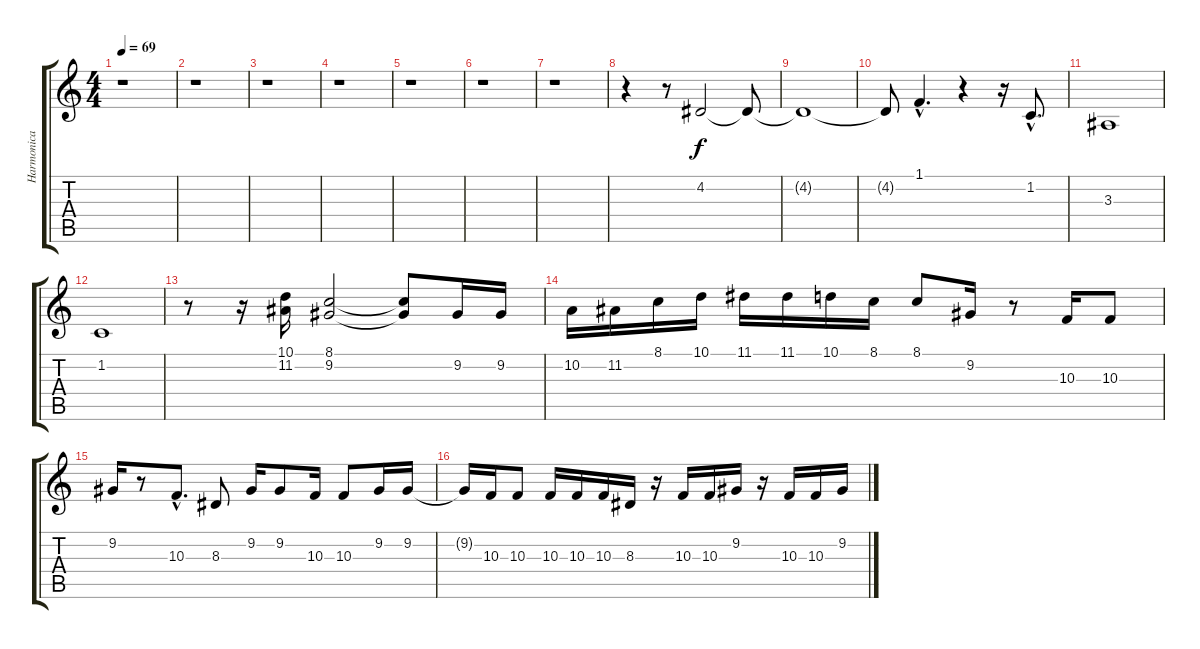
\track ("Harmonica" "Harmonica") {instrument harmonica}
\staff {score tabs}
\tuning (E4 B3 G3 D3 A2 E2) {hide}
\ts (4 4)
\tempo 69
\clef g2
\ks c
r.1{dy f} |
r.1 |
r.1 |
r.1 |
r.1 |
r.1 |
r.1 |
r.4 r.8 4.2.2 4.2{t}.8 |
4.2{t}.1 |
4.2{t}.8 1.1{hac}.4{d} r.4 r.16 1.2{hac}.8{d} |
3.3.1 |
1.2.1 |
r.8 r.16 (10.1 11.2).16 (8.1 9.2).2 (8.1{t} 9.2{t}).8 9.2.16 9.2.16 |
10.2.16 11.2.16 8.1.16 10.1.16 11.1.16 11.1.16 10.1.16 8.1.16 8.1.8 9.2.16 r.8 10.3.16 10.3.8 |
9.2.16 r.8 10.3{hac}.8{d} 8.3.8 9.2.16 9.2.8 10.3.16 10.3.8 9.2.16 9.2.16 |
9.2{t}.16 10.3.16 10.3.8 10.3.16 10.3.16 10.3.16 8.3.16 r.16 10.3.16 10.3.16 9.2.16 r.16 10.3.16 10.3.16 9.2.16
